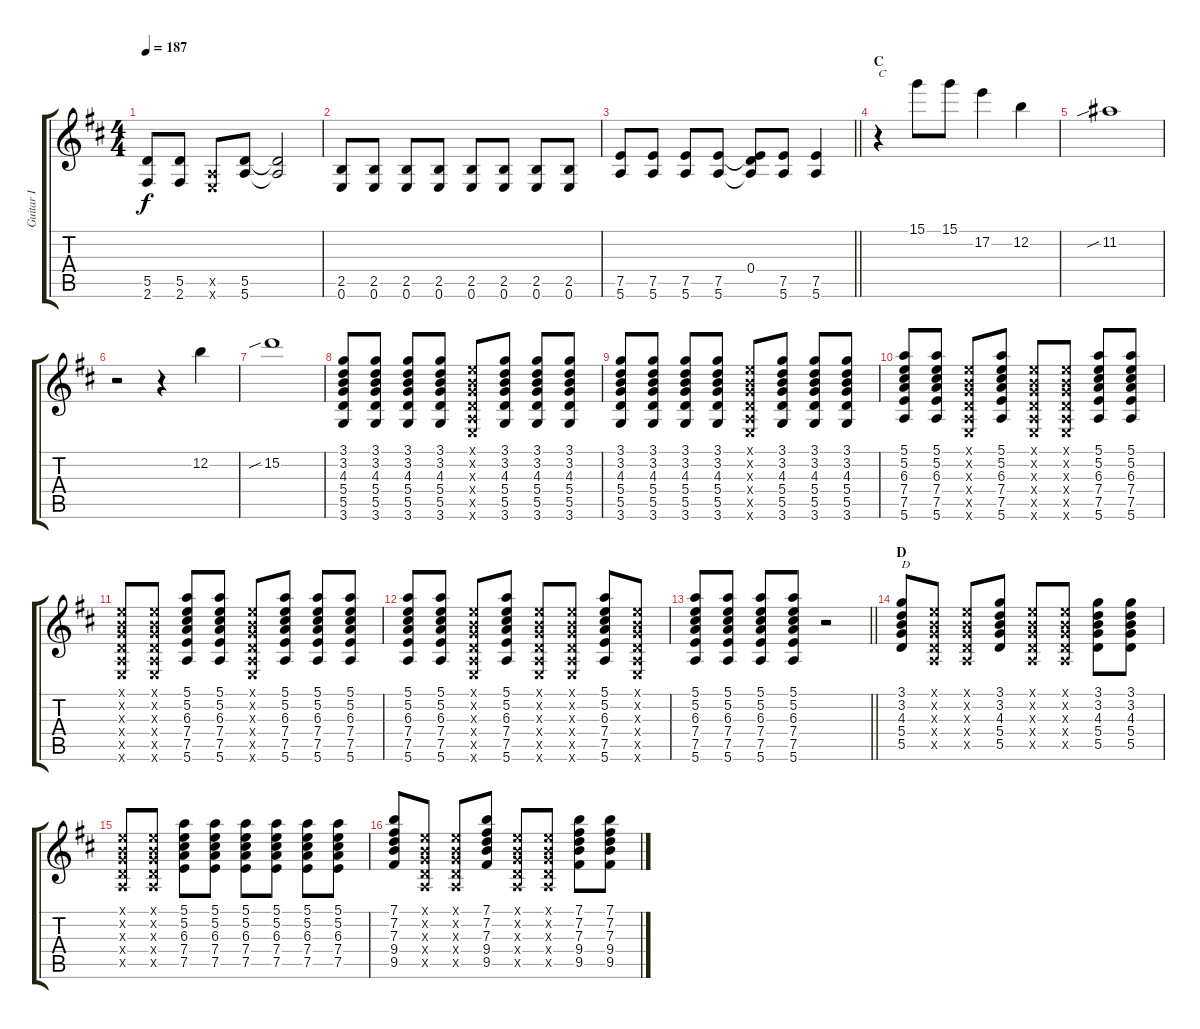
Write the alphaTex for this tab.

\track ("Guitar I" "Guitar I") {instrument overdrivenguitar}
\staff {score tabs}
\tuning (E4 B3 G3 D3 A2 E2) {hide}
\ts (4 4)
\tempo 187
\clef g2
\ks d
(5.5 2.6).8{dy f} (5.5 2.6).8 (0.5{x} 0.6{x}).8 (5.5 5.6).8 (5.5{t} 5.6{t}).2 |
(2.5 0.6).8 (2.5 0.6).8 (2.5 0.6).8 (2.5 0.6).8 (2.5 0.6).8 (2.5 0.6).8 (2.5 0.6).8 (2.5 0.6).8 |
\barLineRight lightlight
(7.5 5.6).8 (7.5 5.6).8 (7.5 5.6).8 (7.5 5.6).8 (0.4 7.5{t} 5.6{t}).8 (7.5 5.6).8 (7.5 5.6).4 |
\section ("" "C")
r.4{txt "C"} 15.1.8 15.1.8 17.2.4 12.2.4 |
11.2{sib}.1 |
r.2 r.4 12.2.4 |
15.2{sib}.1 |
(3.1 3.2 4.3 5.4 5.5 3.6).8{volume 9 balance 12} (3.1 3.2 4.3 5.4 5.5 3.6).8 (3.1 3.2 4.3 5.4 5.5 3.6).8 (3.1 3.2 4.3 5.4 5.5 3.6).8 (0.1{x} 0.2{x} 0.3{x} 0.4{x} 0.5{x} 0.6{x}).8 (3.1 3.2 4.3 5.4 5.5 3.6).8 (3.1 3.2 4.3 5.4 5.5 3.6).8 (3.1 3.2 4.3 5.4 5.5 3.6).8 |
(3.1 3.2 4.3 5.4 5.5 3.6).8 (3.1 3.2 4.3 5.4 5.5 3.6).8 (3.1 3.2 4.3 5.4 5.5 3.6).8 (3.1 3.2 4.3 5.4 5.5 3.6).8 (0.1{x} 0.2{x} 0.3{x} 0.4{x} 0.5{x} 0.6{x}).8 (3.1 3.2 4.3 5.4 5.5 3.6).8 (3.1 3.2 4.3 5.4 5.5 3.6).8 (3.1 3.2 4.3 5.4 5.5 3.6).8 |
(5.1 5.2 6.3 7.4 7.5 5.6).8 (5.1 5.2 6.3 7.4 7.5 5.6).8 (0.1{x} 0.2{x} 0.3{x} 0.4{x} 0.5{x} 0.6{x}).8 (5.1 5.2 6.3 7.4 7.5 5.6).8 (0.1{x} 0.2{x} 0.3{x} 0.4{x} 0.5{x} 0.6{x}).8 (0.1{x} 0.2{x} 0.3{x} 0.4{x} 0.5{x} 0.6{x}).8 (5.1 5.2 6.3 7.4 7.5 5.6).8 (5.1 5.2 6.3 7.4 7.5 5.6).8 |
(0.1{x} 0.2{x} 0.3{x} 0.4{x} 0.5{x} 0.6{x}).8 (0.1{x} 0.2{x} 0.3{x} 0.4{x} 0.5{x} 0.6{x}).8 (5.1 5.2 6.3 7.4 7.5 5.6).8 (5.1 5.2 6.3 7.4 7.5 5.6).8 (0.1{x} 0.2{x} 0.3{x} 0.4{x} 0.5{x} 0.6{x}).8 (5.1 5.2 6.3 7.4 7.5 5.6).8 (5.1 5.2 6.3 7.4 7.5 5.6).8 (5.1 5.2 6.3 7.4 7.5 5.6).8 |
(5.1 5.2 6.3 7.4 7.5 5.6).8 (5.1 5.2 6.3 7.4 7.5 5.6).8 (0.1{x} 0.2{x} 0.3{x} 0.4{x} 0.5{x} 0.6{x}).8 (5.1 5.2 6.3 7.4 7.5 5.6).8 (0.1{x} 0.2{x} 0.3{x} 0.4{x} 0.5{x} 0.6{x}).8 (0.1{x} 0.2{x} 0.3{x} 0.4{x} 0.5{x} 0.6{x}).8 (5.1 5.2 6.3 7.4 7.5 5.6).8 (0.1{x} 0.2{x} 0.3{x} 0.4{x} 0.5{x} 0.6{x}).8 |
\barLineRight lightlight
(5.1 5.2 6.3 7.4 7.5 5.6).8 (5.1 5.2 6.3 7.4 7.5 5.6).8 (5.1 5.2 6.3 7.4 7.5 5.6).8 (5.1 5.2 6.3 7.4 7.5 5.6).8 r.2 |
\section ("" "D")
(3.1 3.2 4.3 5.4 5.5).8{txt "D"} (0.1{x} 0.2{x} 0.3{x} 0.4{x} 0.5{x}).8 (0.1{x} 0.2{x} 0.3{x} 0.4{x} 0.5{x}).8 (3.1 3.2 4.3 5.4 5.5).8 (0.1{x} 0.2{x} 0.3{x} 0.4{x} 0.5{x}).8 (0.1{x} 0.2{x} 0.3{x} 0.4{x} 0.5{x}).8 (3.1 3.2 4.3 5.4 5.5).8 (3.1 3.2 4.3 5.4 5.5).8 |
(0.1{x} 0.2{x} 0.3{x} 0.4{x} 0.5{x}).8 (0.1{x} 0.2{x} 0.3{x} 0.4{x} 0.5{x}).8 (5.1 5.2 6.3 7.4 7.5).8 (5.1 5.2 6.3 7.4 7.5).8 (5.1 5.2 6.3 7.4 7.5).8 (5.1 5.2 6.3 7.4 7.5).8 (5.1 5.2 6.3 7.4 7.5).8 (5.1 5.2 6.3 7.4 7.5).8 |
(7.1 7.2 7.3 9.4 9.5).8 (0.1{x} 0.2{x} 0.3{x} 0.4{x} 0.5{x}).8 (0.1{x} 0.2{x} 0.3{x} 0.4{x} 0.5{x}).8 (7.1 7.2 7.3 9.4 9.5).8 (0.1{x} 0.2{x} 0.3{x} 0.4{x} 0.5{x}).8 (0.1{x} 0.2{x} 0.3{x} 0.4{x} 0.5{x}).8 (7.1 7.2 7.3 9.4 9.5).8 (7.1 7.2 7.3 9.4 9.5).8
